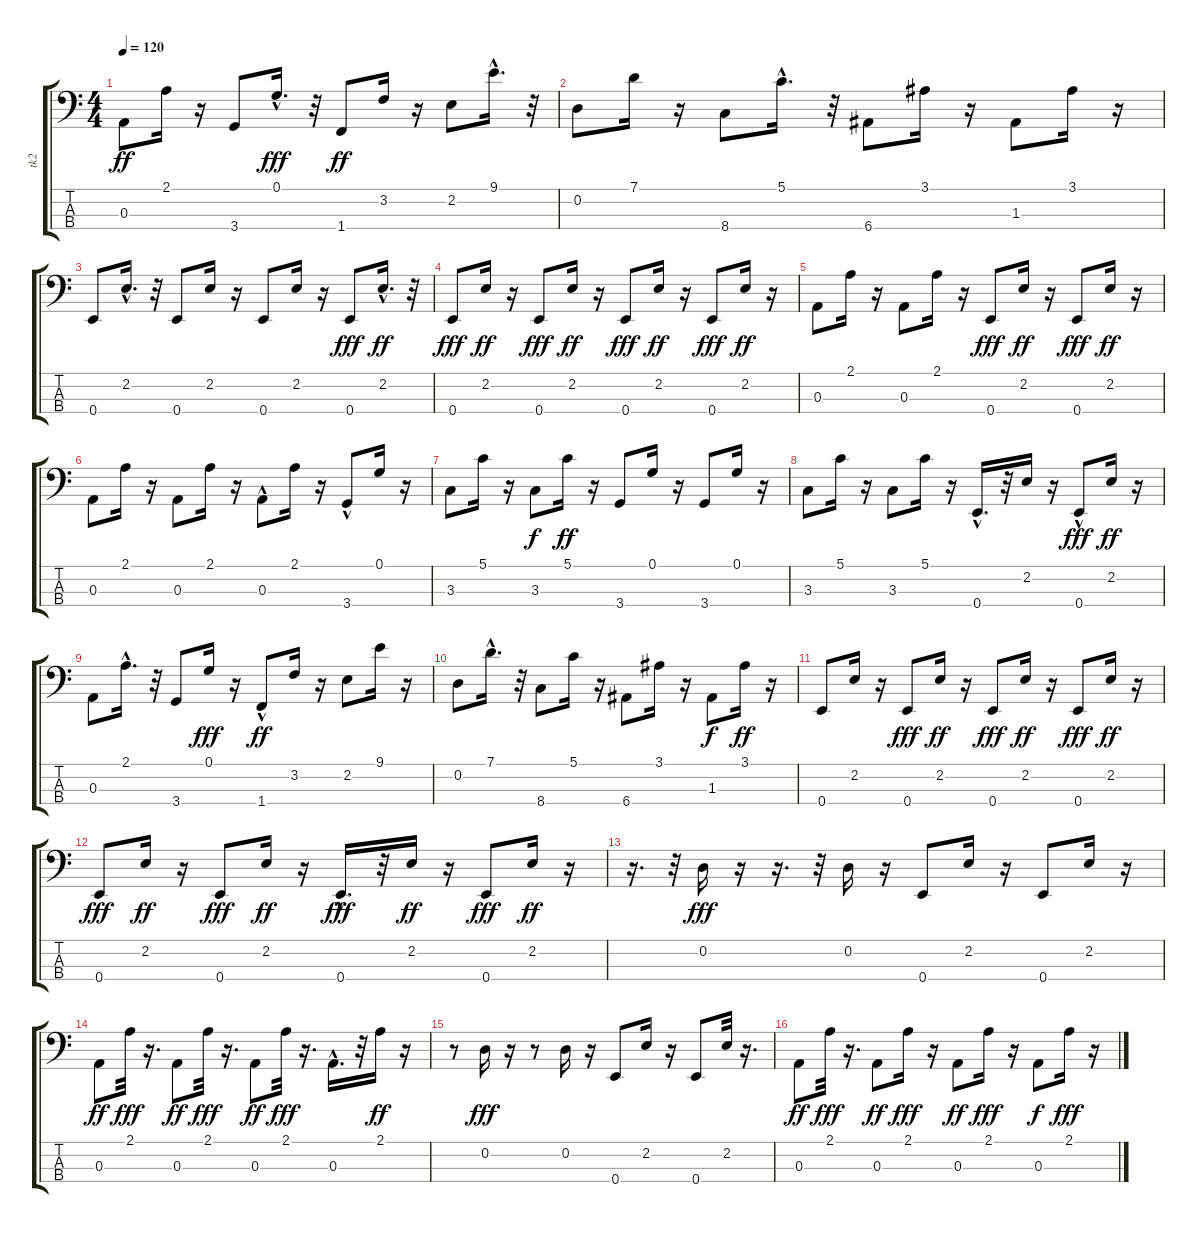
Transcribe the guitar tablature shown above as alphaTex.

\track ("tk2" "tk2") {instrument electricbassfinger}
\staff {score tabs}
\tuning (G2 D2 A1 E1) {hide}
\ts (4 4)
\tempo 120
\clef f4
\ks c
0.3.8{dy ff} 2.1.16 r.16 3.4.8 0.1{hac}.16{d dy fff} r.32 1.4.8{dy ff} 3.2.16 r.16 2.2.8 9.1{hac}.16{d} r.32 |
0.2.8 7.1.16 r.16 8.4.8 5.1{hac}.16{d} r.32 6.4.8 3.1.16 r.16 1.3.8 3.1.16 r.16 |
0.4.8 2.2{hac}.16{d} r.32 0.4.8 2.2.16 r.16 0.4.8 2.2.16 r.16 0.4.8{dy fff} 2.2{hac}.16{d dy ff} r.32 |
0.4.8{dy fff} 2.2.16{dy ff} r.16 0.4.8{dy fff} 2.2.16{dy ff} r.16 0.4.8{dy fff} 2.2.16{dy ff} r.16 0.4.8{dy fff} 2.2.16{dy ff} r.16 |
0.3.8 2.1.16 r.16 0.3.8 2.1.16 r.16 0.4.8{dy fff} 2.2.16{dy ff} r.16 0.4.8{dy fff} 2.2.16{dy ff} r.16 |
0.3.8 2.1.16 r.16 0.3.8 2.1.16 r.16 0.3{hac}.8 2.1.16 r.16 3.4{hac}.8 0.1.16 r.16 |
3.3.8 5.1.16 r.16 3.3.8{dy f} 5.1.16{dy ff} r.16 3.4.8 0.1.16 r.16 3.4.8 0.1.16 r.16 |
3.3.8 5.1.16 r.16 3.3.8 5.1.16 r.16 0.4{hac}.16{d} r.32 2.2.16 r.16 0.4{hac}.8{dy fff} 2.2.16{dy ff} r.16 |
0.3.8 2.1{hac}.16{d} r.32 3.4.8 0.1.16{dy fff} r.16 1.4{hac}.8{dy ff} 3.2.16 r.16 2.2.8 9.1.16 r.16 |
0.2.8 7.1{hac}.16{d} r.32 8.4.8 5.1.16 r.16 6.4.8 3.1.16 r.16 1.3.8{dy f} 3.1.16{dy ff} r.16 |
0.4.8 2.2.16 r.16 0.4.8{dy fff} 2.2.16{dy ff} r.16 0.4.8{dy fff} 2.2.16{dy ff} r.16 0.4.8{dy fff} 2.2.16{dy ff} r.16 |
0.4.8{dy fff} 2.2.16{dy ff} r.16 0.4.8{dy fff} 2.2.16{dy ff} r.16 0.4{hac}.16{d dy fff} r.32 2.2.16{dy ff} r.16 0.4.8{dy fff} 2.2.16{dy ff} r.16 |
r.16{d} r.32 0.2.16{dy fff} r.16 r.16{d} r.32 0.2.16 r.16 0.4.8 2.2.16 r.16 0.4.8 2.2.16 r.16 |
0.3.8{dy ff} 2.1.32{dy fff} r.16{d} 0.3.8{dy ff} 2.1.32{dy fff} r.16{d} 0.3.8{dy ff} 2.1.32{dy fff} r.16{d} 0.3{hac}.16{d} r.32 2.1.16{dy ff} r.16 |
r.8 0.2.16{dy fff} r.16 r.8 0.2.16 r.16 0.4.8 2.2.16 r.16 0.4.8 2.2.32 r.16{d} |
0.3.8{dy ff} 2.1.32{dy fff} r.16{d} 0.3.8{dy ff} 2.1.16{dy fff} r.16 0.3.8{dy ff} 2.1.16{dy fff} r.16 0.3.8{dy f} 2.1.16{dy fff} r.16
